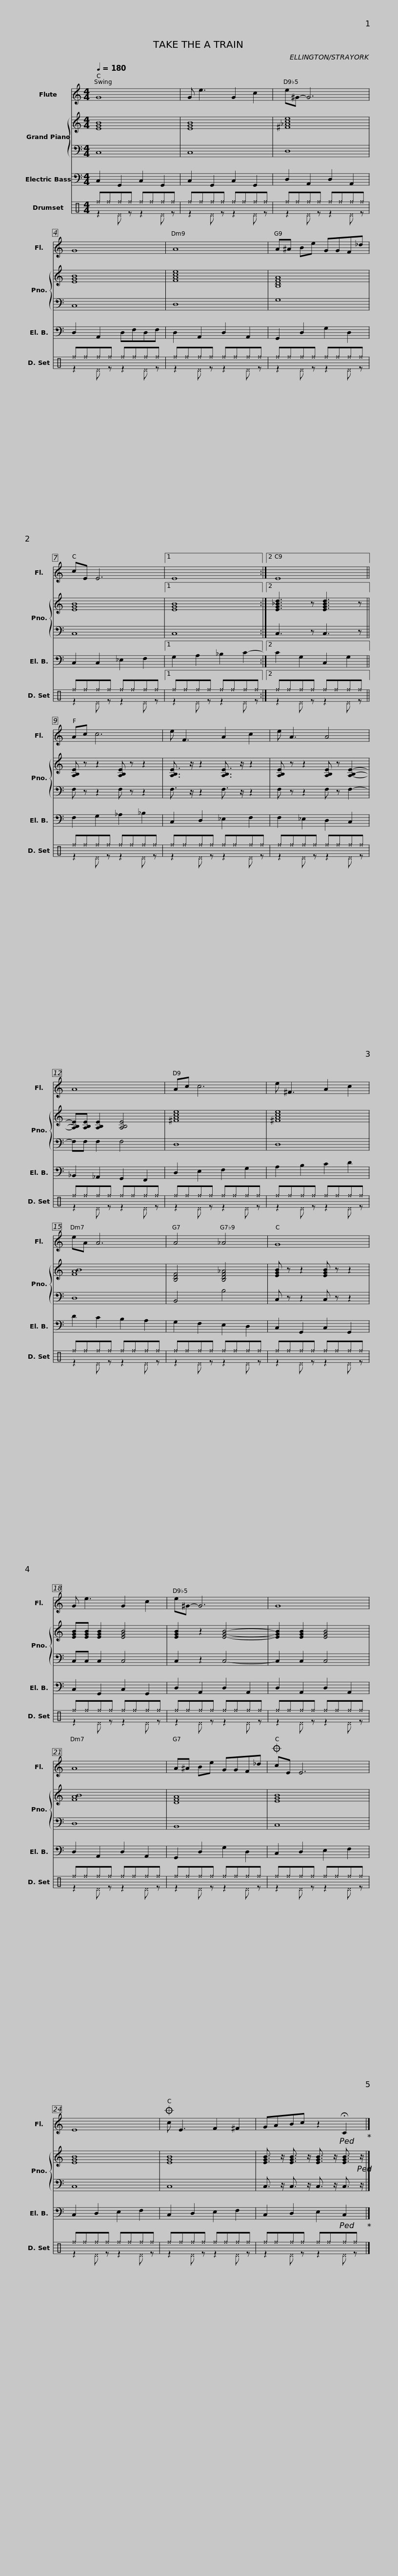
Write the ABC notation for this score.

X:1
%%score 1 { 2 | 3 } 4 ( 5 6 )
L:1/8
Q:1/4=180
M:4/4
I:linebreak $
K:C
V:1 treble
V:2 treble
V:3 bass
V:4 bass transpose=-12
V:5 perc
K:none
V:6 perc
K:none
V:1
 G8 | G e3 G2 c2 | e^G- G6 | G8 |$ A8 | %5
 A^A Be GGF_d | cE E6 |1 E8 :|2 E8 ||$ Ac c6 | %10
 e F3 A2 c2 | e A3 A4 | A8 |$ Ac c6 | e ^F3 A2 c2 | %15
 eA A6 | A4 _A4 |$ G8 | G e3 G2 c2 | e^G- G6 | %20
 G8 |$ A8 | A^A Be GGF_d |O cE E6 | E8 |$ %25
O c E3 F2 ^F2 | GABc z2!ped! !fermata!C2!ped-up! |] %27
V:2
 [EGB]8 | [EGB]8 | [^F_Ace]8 | [EGB]8 |$ [FAce]8 | %5
 [B,DFA]8 | [EGB]8 |1 [EGB]8 :|2 [EG_Bd]3 z [EGBd]3 z ||$ [A,B,E] z z2 [A,B,E] z z2 | %10
 [A,B,E]3/2 z/ z2 [A,B,E]3/2 z/ z2 | [A,B,E] z z2 [A,B,E] z [A,B,E]2- | [A,B,E][A,B,E] [A,B,E]2 [A,B,E]4 |$ [^FAce]8 | [^FAce]8 | %15
 [FAB]8 | [B,DF]4 [B,DF_A]4 |$ [EGB] z z2 [EGB] z z2 | [EGB][EGB] [EGB]2 [EGB]4 | [EGB]2 z2 [EGB]4- | %20
 [EGB]2 [EGB]2 [EGB]4 |$ [FAB]8 | [DFA]8 | [EGB]8 | [EGB]8 |$ %25
 [EGB]8 | [EGB]3/2 z/ [EGB]3/2 z/ [EGB]3/2 z/ [EGB]3/2!ped! z/!ped-up! |] %27
V:3
 C,8 | C,8 | D,8 | C,8 |$ D,8 | %5
 G,8 | C,8 |1 C,8 :|2 C,3 z C,3 z ||$ F, z z2 F, z z2 | %10
 F,3/2 z/ z2 F,3/2 z/ z2 | F, z z2 F, z F,2- | F,F, F,2 F,4 |$ D,8 | D,8 | %15
 D,8 | B,,4 B,4 |$ C, z z2 C, z z2 | C,C, C,2 C,4 | C,2 z2 C,4- | %20
 C,2 C,2 C,4 |$ D,8 | B,,8 | C,8 | C,8 |$ %25
 C,8 | C,3/2 z/ C,3/2 z/ C,3/2 z/ C,3/2 z/ |] %27
V:4
 C,2 G,,2 C,2 G,,2 | C,2 G,,2 C,2 G,,2 | D,2 A,,2 D,2 A,,2 | D,2 A,,2 D,F,D,F, |$ D,2 A,,2 D,2 A,,2 | %5
 G,,2 D,2 G,2 D,2 | C,2 C,2 _E,2 F,2 |1 G,2 A,2 _B,2 C2- :|2 C2 G,2 C,2 G,2 ||$ F,2 G,2 _A,2 _B,2 | %10
 C,2 D,2 _E,2 F,2 | F,2 _E,2 D,2 C,2 | _B,,2 _A,,2 G,,2 F,,2 |$ D,2 E,2 F,2 G,2 | A,2 B,2 C2 D2 | %15
 D2 C2 B,2 A,2 | G,2 F,2 E,2 D,2 |$ C,2 G,,2 C,2 G,,2 | C,2 G,,2 C,2 G,,2 | D,2 A,,2 D,2 A,,2 | %20
 D,2 A,,2 D,2 A,,2 |$ D,2 A,,2 D,2 A,,2 | G,,2 D,2 G,2 D,2 | C,2 D,2 E,2 F,2 | C,2 D,2 E,2 F,2 |$ %25
 C,2 D,2 E,2 F,2 | C,2 D,2 E,2!ped! C,2!ped-up! |] %27
V:5
 ^f^f^f^f ^f^f^f^f | ^f^f^f^f ^f^f^f^f | ^f^f^f^f ^f^f^f^f | ^f^f^f^f ^f^f^f^f |$ ^f^f^f^f ^f^f^f^f | %5
 ^f^f^f^f ^f^f^f^f | ^f^f^f^f ^f^f^f^f |1 ^f^f^f^f ^f^f^f^f :|2 ^f^f^f^f ^f^f^f^f ||$ ^f^f^f^f ^f^f^f^f | %10
 ^f^f^f^f ^f^f^f^f | ^f^f^f^f ^f^f^f^f | ^f^f^f^f ^f^f^f^f |$ ^f^f^f^f ^f^f^f^f | ^f^f^f^f ^f^f^f^f | %15
 ^f^f^f^f ^f^f^f^f | ^f^f^f^f ^f^f^f^f |$ ^f^f^f^f ^f^f^f^f | ^f^f^f^f ^f^f^f^f | ^f^f^f^f ^f^f^f^f | %20
 ^f^f^f^f ^f^f^f^f |$ ^f^f^f^f ^f^f^f^f | ^f^f^f^f ^f^f^f^f | ^f^f^f^f ^f^f^f^f | ^f^f^f^f ^f^f^f^f |$ %25
 ^f^f^f^f ^f^f^f^f | ^f^f^f^f ^f^f^f^f |] %27
V:6
 z2 ^D z z2 ^D z | z2 ^D z z2 ^D z | z2 ^D z z2 ^D z | z2 ^D z z2 ^D z |$ z2 ^D z z2 ^D z | %5
 z2 ^D z z2 ^D z | z2 ^D z z2 ^D z |1 z2 ^D z z2 ^D z :|2 z2 ^D z z2 ^D z ||$ z2 ^D z z2 ^D z | %10
 z2 ^D z z2 ^D z | z2 ^D z z2 ^D z | z2 ^D z z2 ^D z |$ z2 ^D z z2 ^D z | z2 ^D z z2 ^D z | %15
 z2 ^D z z2 ^D z | z2 ^D z z2 ^D z |$ z2 ^D z z2 ^D z | z2 ^D z z2 ^D z | z2 ^D z z2 ^D z | %20
 z2 ^D z z2 ^D z |$ z2 ^D z z2 ^D z | z2 ^D z z2 ^D z | z2 ^D z z2 ^D z | z2 ^D z z2 ^D z |$ %25
 z2 ^D z z2 ^D z | z2 ^D z z2 ^D z |] %27
